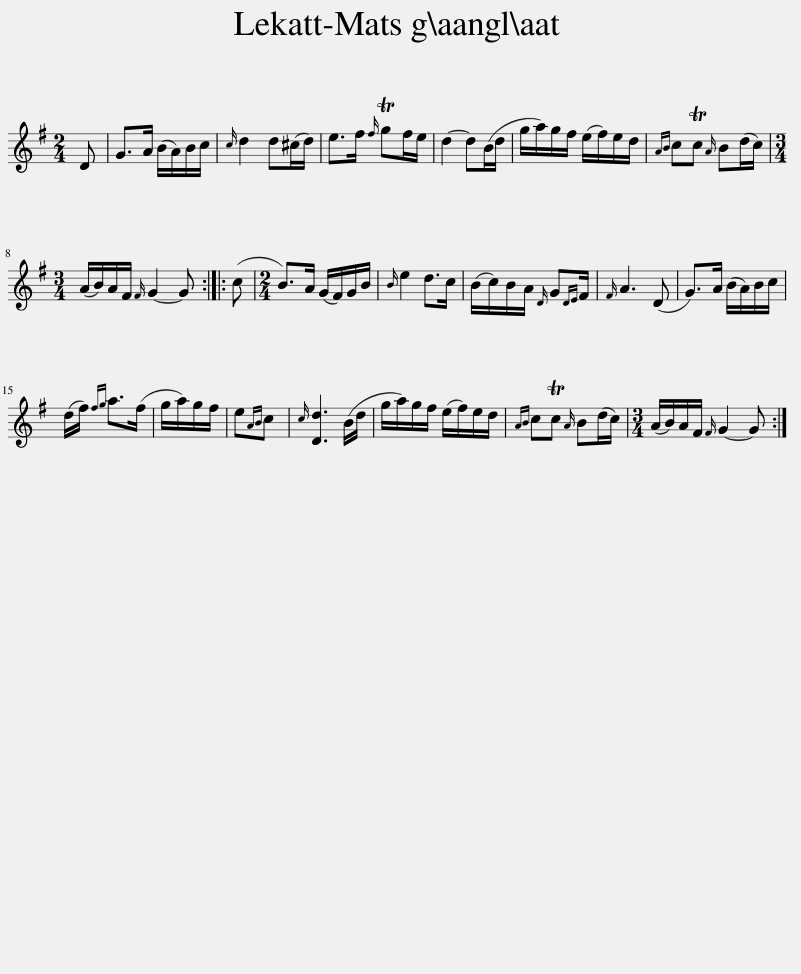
X:1
L:1/8
M:2/4
I:linebreak $
K:G
V:1 treble
V:1
 D | G>A (B/A/)B/c/ |{c} d2 d(^c/d/) | e>f{f} Tgf/e/ | d2- d(B/d/ | %5
 g/a/)g/f/ (e/f/)e/d/ |{AB} cTc{A} B(d/c/) |$[M:3/4] (A/B/)A/F/{F} G2- G :: (c |[M:2/4] B>)A (G/F/)G/B/ | %10
{B} e2 d>c | (B/c/)B/A/{D} G{DE}F/ |{F} A3 (D | G>)A (B/A/)B/c/ |$ (d/f/){fg} a>(f | %15
 g/a/)g/f/ | e{AB}c |{c} [Dd]3 (B/d/ | g/a/)g/f/ (e/f/)e/d/ |{AB} cTc{A} B(d/c/) | %20
[M:3/4] (A/B/)A/F/{F} G2- G :| %21
